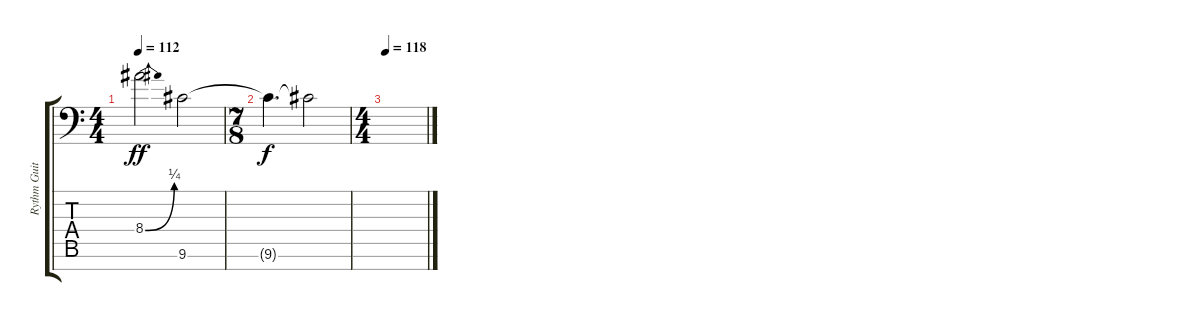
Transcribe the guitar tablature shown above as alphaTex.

\track ("Rythm Guitar #2" "Rythm Guit") {instrument distortionguitar}
\staff {score tabs}
\tuning (D4 A3 E3 D3 A2 E2 A1) {hide}
\ts (4 4)
\tempo 112
\clef f4
\ks c
8.4{be (bend 0 0 60 1)}.2{dy ff} 9.6.2 |
\ts (7 8)
9.6{t}.4{d dy f} 9.6{t}.2 |
\ts (4 4)
\section ("" "")
\tempo 118
